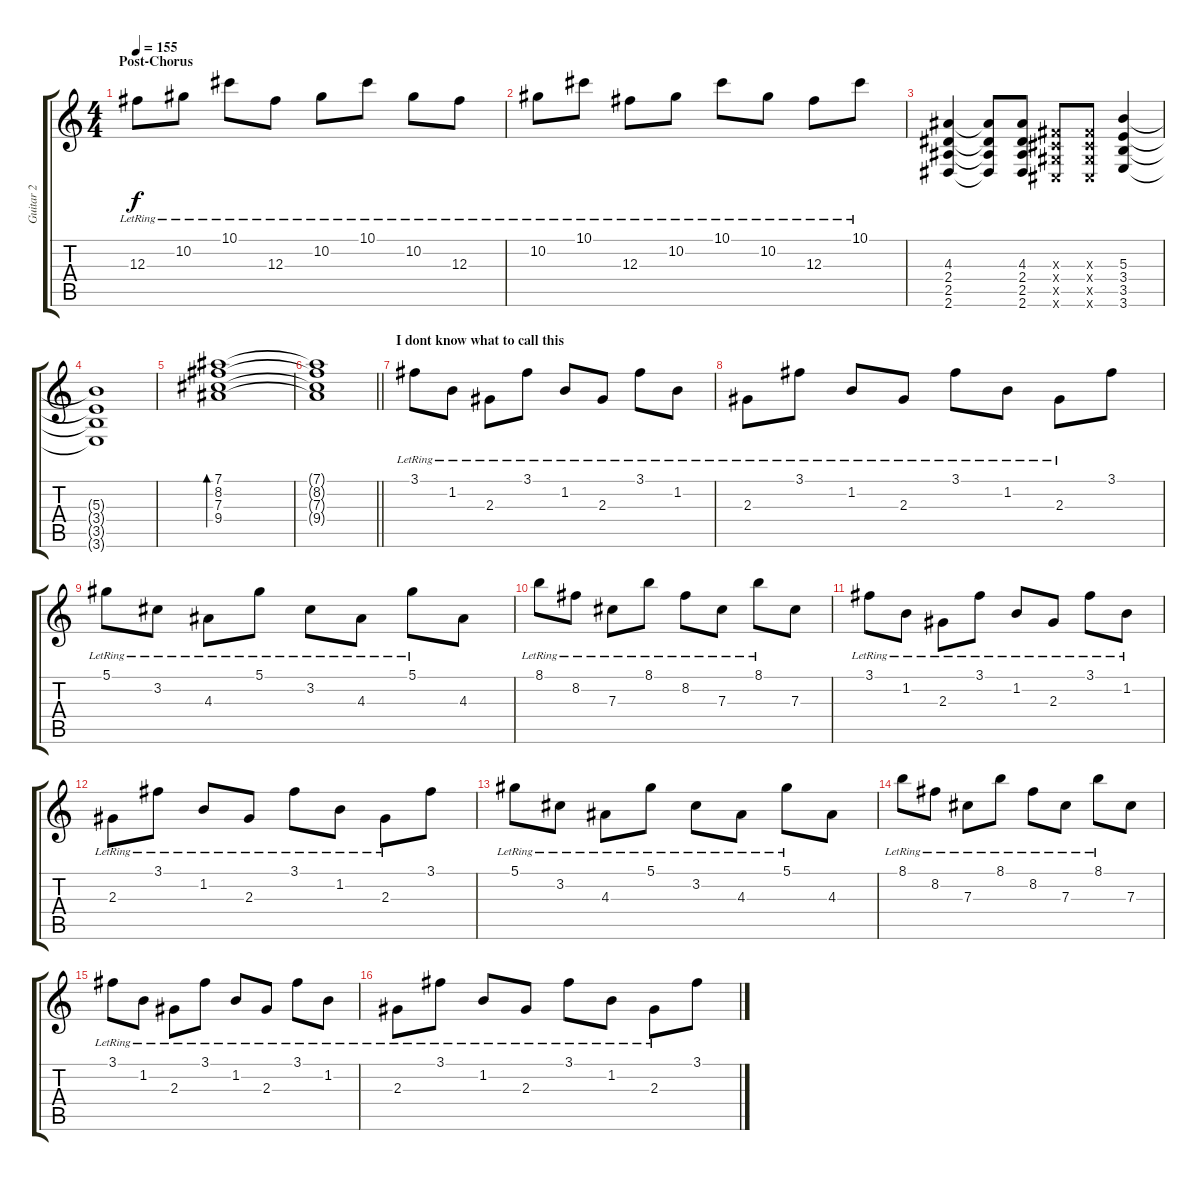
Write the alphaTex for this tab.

\track ("Guitar 2" "Guitar 2") {instrument electricguitarjazz}
\staff {score tabs}
\tuning (Eb4 Bb3 Gb3 Db3 Ab2 Db2) {hide}
\ts (4 4)
\section ("" "Post-Chorus")
\tempo 155
\clef g2
\ks c
12.3{lr}.8{dy f} 10.2{lr}.8 10.1{lr}.8 12.3{lr}.8 10.2{lr}.8 10.1{lr}.8 10.2{lr}.8 12.3{lr}.8 |
10.2{lr}.8 10.1{lr}.8 12.3{lr}.8 10.2{lr}.8 10.1{lr}.8 10.2{lr}.8 12.3{lr}.8 10.1{lr}.8 |
(4.3 2.4 2.5 2.6).4{volume 10 instrument distortionguitar} (4.3{t} 2.4{t} 2.5{t} 2.6{t}).8 (4.3 2.4 2.5 2.6).8 (0.3{x} 0.4{x} 0.5{x} 0.6{x}).8 (0.3{x} 0.4{x} 0.5{x} 0.6{x}).8 (5.3 3.4 3.5 3.6).4 |
(5.3{t} 3.4{t} 3.5{t} 3.6{t}).1 |
(7.1 8.2 7.3 9.4).1{bd 240 volume 10 instrument electricguitarjazz} |
\barLineRight lightlight
(7.1{t} 8.2{t} 7.3{t} 9.4{t}).1 |
\section ("" "I dont know what to call this")
3.1{lr}.8 1.2{lr}.8 2.3{lr}.8 3.1{lr}.8 1.2{lr}.8 2.3{lr}.8 3.1{lr}.8 1.2{lr}.8 |
2.3{lr}.8 3.1{lr}.8 1.2{lr}.8 2.3{lr}.8 3.1{lr}.8 1.2{lr}.8 2.3{lr}.8 3.1.8 |
5.1{lr}.8 3.2{lr}.8 4.3{lr}.8 5.1{lr}.8 3.2{lr}.8 4.3{lr}.8 5.1{lr}.8 4.3.8 |
8.1{lr}.8 8.2{lr}.8 7.3{lr}.8 8.1{lr}.8 8.2{lr}.8 7.3{lr}.8 8.1{lr}.8 7.3.8 |
3.1{lr}.8 1.2{lr}.8 2.3{lr}.8 3.1{lr}.8 1.2{lr}.8 2.3{lr}.8 3.1{lr}.8 1.2{lr}.8 |
2.3{lr}.8 3.1{lr}.8 1.2{lr}.8 2.3{lr}.8 3.1{lr}.8 1.2{lr}.8 2.3{lr}.8 3.1.8 |
5.1{lr}.8 3.2{lr}.8 4.3{lr}.8 5.1{lr}.8 3.2{lr}.8 4.3{lr}.8 5.1{lr}.8 4.3.8 |
8.1{lr}.8 8.2{lr}.8 7.3{lr}.8 8.1{lr}.8 8.2{lr}.8 7.3{lr}.8 8.1{lr}.8 7.3.8 |
3.1{lr}.8 1.2{lr}.8 2.3{lr}.8 3.1{lr}.8 1.2{lr}.8 2.3{lr}.8 3.1{lr}.8 1.2{lr}.8 |
2.3{lr}.8 3.1{lr}.8 1.2{lr}.8 2.3{lr}.8 3.1{lr}.8 1.2{lr}.8 2.3{lr}.8 3.1.8
